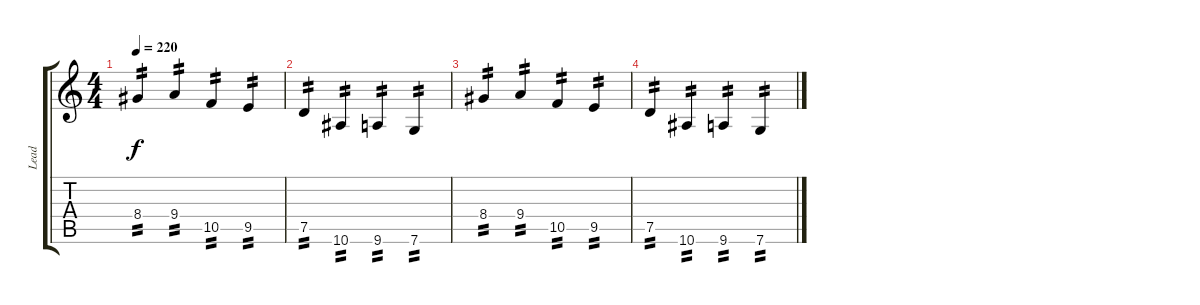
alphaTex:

\track ("Lead" "Lead") {instrument distortionguitar}
\staff {score tabs}
\tuning (D4 A3 F3 C3 G2 C2) {hide}
\ts (4 4)
\tempo 220
\clef g2
\ks c
8.4.4{tp 2 dy f} 9.4.4{tp 2} 10.5.4{tp 2} 9.5.4{tp 2} |
7.5.4{tp 2} 10.6.4{tp 2} 9.6.4{tp 2} 7.6.4{tp 2} |
8.4.4{tp 2} 9.4.4{tp 2} 10.5.4{tp 2} 9.5.4{tp 2} |
7.5.4{tp 2} 10.6.4{tp 2} 9.6.4{tp 2} 7.6.4{tp 2}
